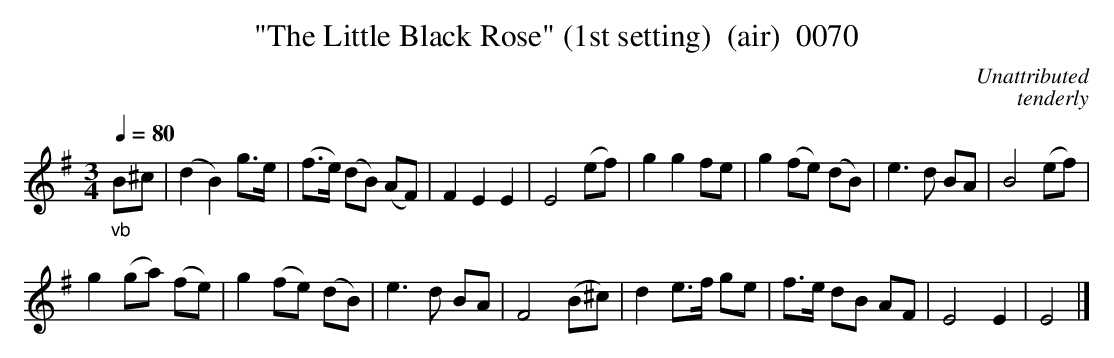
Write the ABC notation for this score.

X:1
T:"The Little Black Rose" (1st setting)  (air)  0070
C:Unattributed
C:tenderly
Q:1/4=80
M:3/4
L:1/8
K:G
"_vb"B^c|(d2B2)g3/2e/2|(f3/2e/2) (dB) (AF)|F2E2E2|E4(ef)|g2g2fe|g2(fe) (dB)|e3d BA|B4(ef)|
g2(ga) (fe)|g2(fe) (dB)|e3d BA|F4(B^c)|d2e3/2f/2 ge|f3/2e/2 dB AF|E4E2|E4|]
